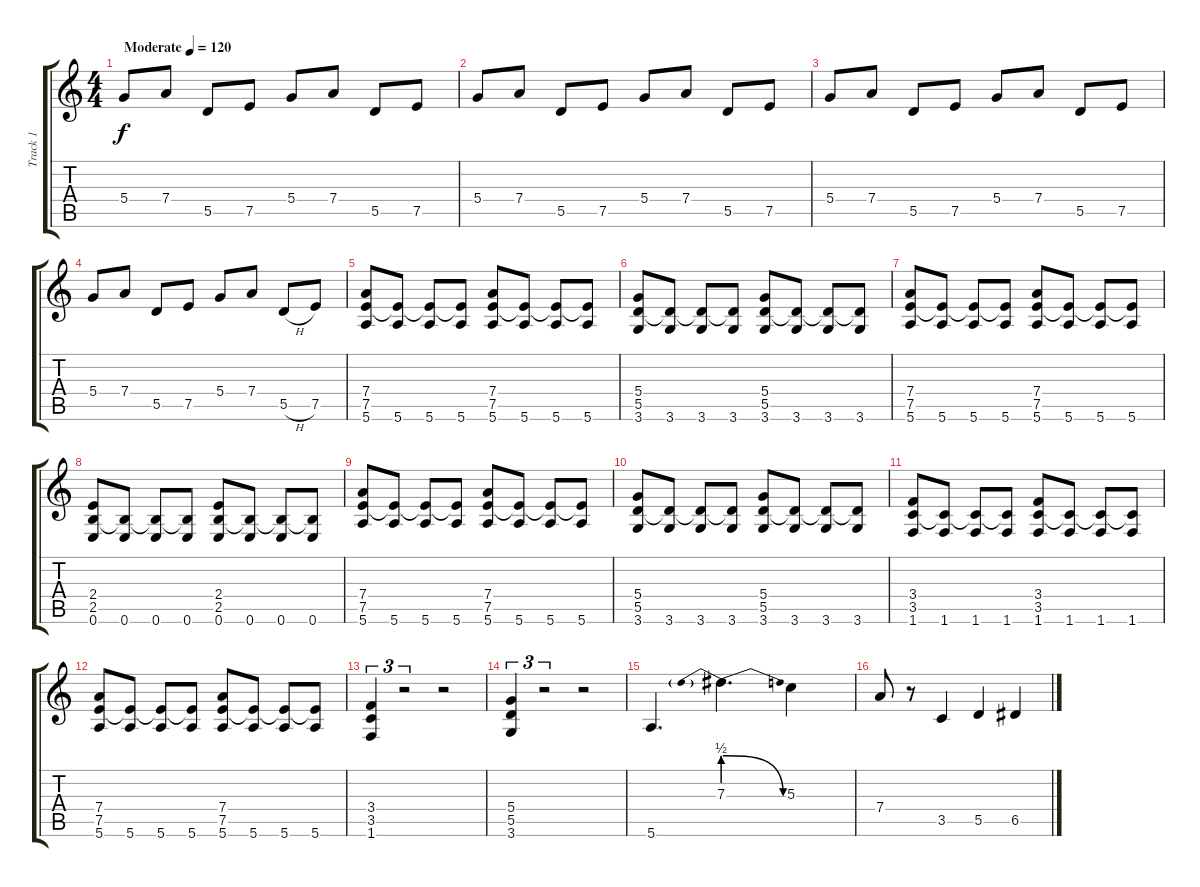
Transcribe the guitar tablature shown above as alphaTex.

\track ("Track 1" "Track 1") {instrument overdrivenguitar}
\staff {score tabs}
\tuning (E4 B3 G3 D3 A2 E2) {hide}
\ts (4 4)
\tempo (120 "Moderate")
\clef g2
\ks c
5.4.8{dy f instrument overdrivenguitar} 7.4.8 5.5.8 7.5.8 5.4.8 7.4.8 5.5.8 7.5.8 |
5.4.8 7.4.8 5.5.8 7.5.8 5.4.8 7.4.8 5.5.8 7.5.8 |
5.4.8 7.4.8 5.5.8 7.5.8 5.4.8 7.4.8 5.5.8 7.5.8 |
5.4.8 7.4.8 5.5.8 7.5.8 5.4.8 7.4.8 5.5{h}.8 7.5.8 |
(7.4 7.5 5.6).8 (7.5{t} 5.6).8 (7.5{t} 5.6).8 (7.5{t} 5.6).8 (7.4 7.5 5.6).8 (7.5{t} 5.6).8 (7.5{t} 5.6).8 (7.5{t} 5.6).8 |
(5.4 5.5 3.6).8 (5.5{t} 3.6).8 (5.5{t} 3.6).8 (5.5{t} 3.6).8 (5.4 5.5 3.6).8 (5.5{t} 3.6).8 (5.5{t} 3.6).8 (5.5{t} 3.6).8 |
(7.4 7.5 5.6).8 (7.5{t} 5.6).8 (7.5{t} 5.6).8 (7.5{t} 5.6).8 (7.4 7.5 5.6).8 (7.5{t} 5.6).8 (7.5{t} 5.6).8 (7.5{t} 5.6).8 |
(2.4 2.5 0.6).8 (2.5{t} 0.6).8 (2.5{t} 0.6).8 (2.5{t} 0.6).8 (2.4 2.5 0.6).8 (2.5{t} 0.6).8 (2.5{t} 0.6).8 (2.5{t} 0.6).8 |
(7.4 7.5 5.6).8 (7.5{t} 5.6).8 (7.5{t} 5.6).8 (7.5{t} 5.6).8 (7.4 7.5 5.6).8 (7.5{t} 5.6).8 (7.5{t} 5.6).8 (7.5{t} 5.6).8 |
(5.4 5.5 3.6).8 (5.5{t} 3.6).8 (5.5{t} 3.6).8 (5.5{t} 3.6).8 (5.4 5.5 3.6).8 (5.5{t} 3.6).8 (5.5{t} 3.6).8 (5.5{t} 3.6).8 |
(3.4 3.5 1.6).8 (3.5{t} 1.6).8 (3.5{t} 1.6).8 (3.5{t} 1.6).8 (3.4 3.5 1.6).8 (3.5{t} 1.6).8 (3.5{t} 1.6).8 (3.5{t} 1.6).8 |
(7.4 7.5 5.6).8 (7.5{t} 5.6).8 (7.5{t} 5.6).8 (7.5{t} 5.6).8 (7.4 7.5 5.6).8 (7.5{t} 5.6).8 (7.5{t} 5.6).8 (7.5{t} 5.6).8 |
(3.4 3.5 1.6).4{tu (3 2)} r.2{tu (3 2)} r.2 |
(5.4 5.5 3.6).4{tu (3 2)} r.2{tu (3 2)} r.2 |
5.6.4{d} 7.3{be (prebendrelease 0 2 60 0)}.4{d} 5.3.4 |
7.4.8 r.8 3.5.4 5.5.4 6.5.4
